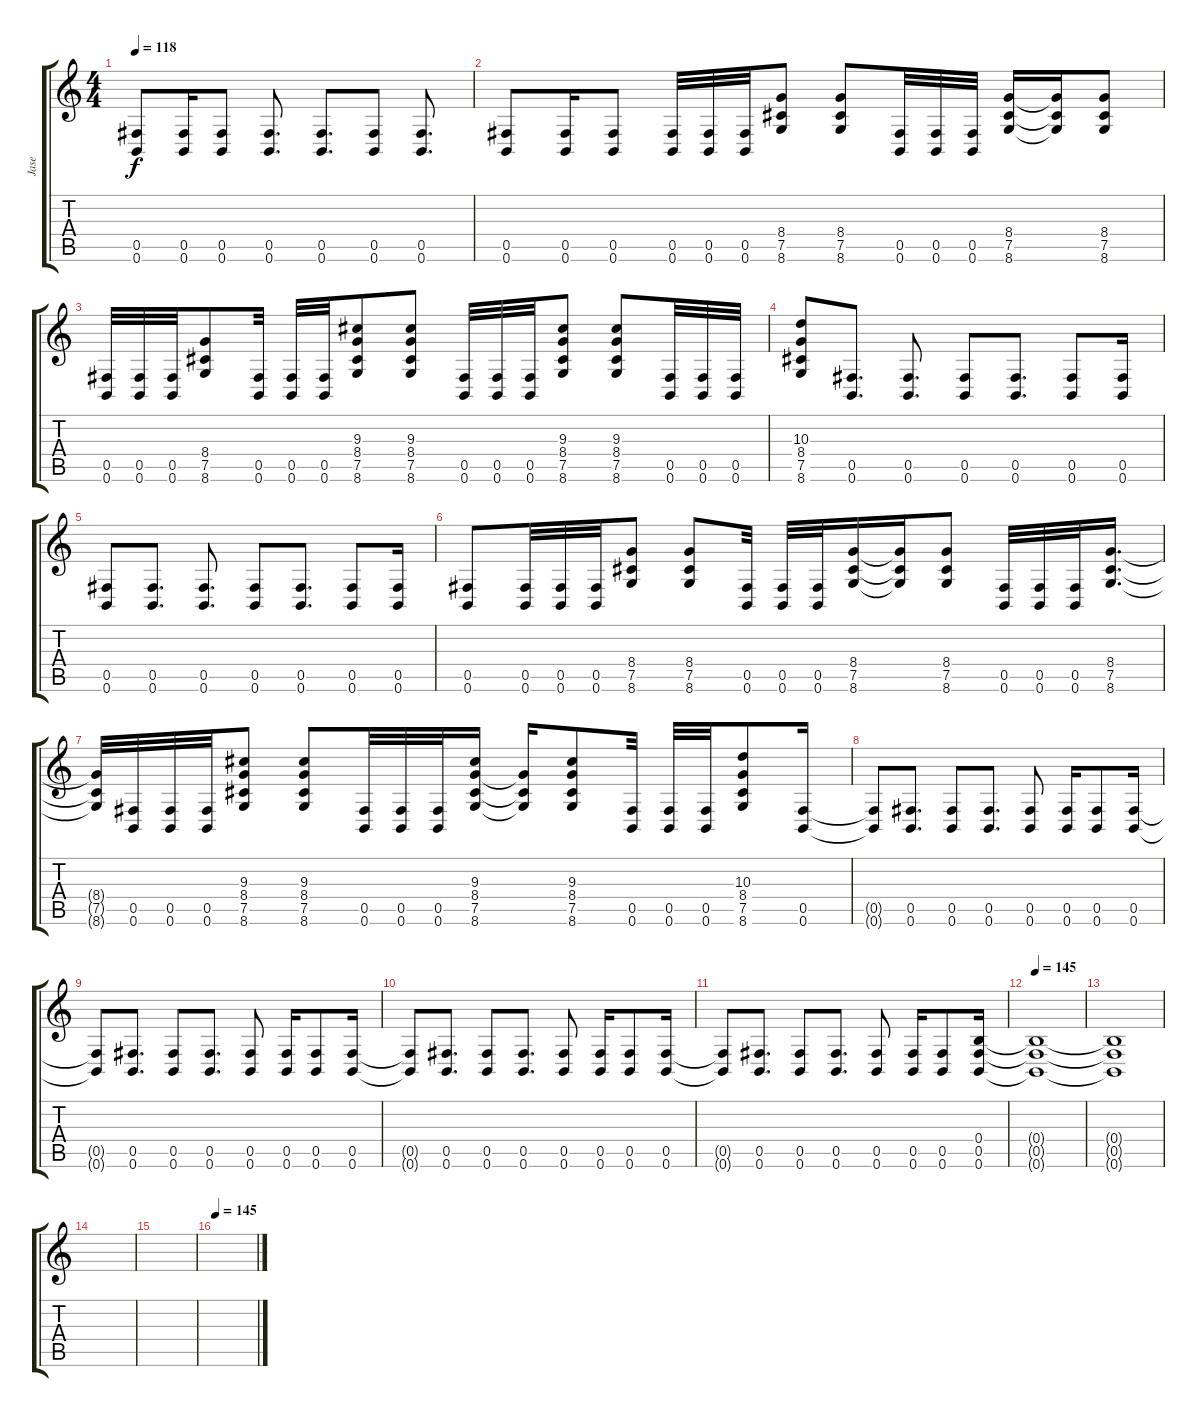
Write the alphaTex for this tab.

\track ("Jase" "Jase") {instrument distortionguitar}
\staff {score tabs}
\tuning (Db4 Ab3 E3 B2 Gb2 B1) {hide}
\ts (4 4)
\tempo 118
\clef g2
\ks c
(0.5 0.6).8{dy f} (0.5 0.6).16 (0.5 0.6).8 (0.5 0.6).8{d} (0.5 0.6).8{d} (0.5 0.6).8 (0.5 0.6).8{d} |
(0.5 0.6).8 (0.5 0.6).16 (0.5 0.6).8 (0.5 0.6).32 (0.5 0.6).32 (0.5 0.6).32 (8.4 7.5 8.6).8 (8.4 7.5 8.6).8 (0.5 0.6).32 (0.5 0.6).32 (0.5 0.6).32 (8.4 7.5 8.6).16 (8.4{t} 7.5{t} 8.6{t}).16 (8.4 7.5 8.6).8 |
(0.5 0.6).32 (0.5 0.6).32 (0.5 0.6).32 (8.4 7.5 8.6).8 (0.5 0.6).32 (0.5 0.6).32 (0.5 0.6).32 (9.3 8.4 7.5 8.6).8 (9.3 8.4 7.5 8.6).8 (0.5 0.6).32 (0.5 0.6).32 (0.5 0.6).32 (9.3 8.4 7.5 8.6).8 (9.3 8.4 7.5 8.6).8 (0.5 0.6).32 (0.5 0.6).32 (0.5 0.6).32 |
(10.3 8.4 7.5 8.6).8 (0.5 0.6).8{d} (0.5 0.6).8{d} (0.5 0.6).8 (0.5 0.6).8{d} (0.5 0.6).8 (0.5 0.6).16 |
(0.5 0.6).8 (0.5 0.6).8{d} (0.5 0.6).8{d} (0.5 0.6).8 (0.5 0.6).8{d} (0.5 0.6).8 (0.5 0.6).16 |
(0.5 0.6).8 (0.5 0.6).32 (0.5 0.6).32 (0.5 0.6).32 (8.4 7.5 8.6).8 (8.4 7.5 8.6).8 (0.5 0.6).32 (0.5 0.6).32 (0.5 0.6).32 (8.4 7.5 8.6).16 (8.4{t} 7.5{t} 8.6{t}).16 (8.4 7.5 8.6).8 (0.5 0.6).32 (0.5 0.6).32 (0.5 0.6).32 (8.4 7.5 8.6).16{d} |
(8.4{t} 7.5{t} 8.6{t}).32 (0.5 0.6).32 (0.5 0.6).32 (0.5 0.6).32 (9.3 8.4 7.5 8.6).8 (9.3 8.4 7.5 8.6).8 (0.5 0.6).32 (0.5 0.6).32 (0.5 0.6).32 (9.3 8.4 7.5 8.6).16 (8.4{t} 7.5{t} 8.6{t}).16 (9.3 8.4 7.5 8.6).8 (0.5 0.6).32 (0.5 0.6).32 (0.5 0.6).32 (10.3 8.4 7.5 8.6).8 (0.5 0.6).16 |
(0.5{t} 0.6{t}).8 (0.5 0.6).8{d} (0.5 0.6).8 (0.5 0.6).8{d} (0.5 0.6).8 (0.5 0.6).16 (0.5 0.6).8 (0.5 0.6).16 |
(0.5{t} 0.6{t}).8 (0.5 0.6).8{d} (0.5 0.6).8 (0.5 0.6).8{d} (0.5 0.6).8 (0.5 0.6).16 (0.5 0.6).8 (0.5 0.6).16 |
(0.5{t} 0.6{t}).8 (0.5 0.6).8{d} (0.5 0.6).8 (0.5 0.6).8{d} (0.5 0.6).8 (0.5 0.6).16 (0.5 0.6).8 (0.5 0.6).16 |
(0.5{t} 0.6{t}).8 (0.5 0.6).8{d} (0.5 0.6).8 (0.5 0.6).8{d} (0.5 0.6).8 (0.5 0.6).16 (0.5 0.6).8 (0.4 0.5 0.6).16 |
\tempo 145
(0.4{t} 0.5{t} 0.6{t}).1 |
(0.4{t} 0.5{t} 0.6{t}).1 |
|
|
\tempo 145
